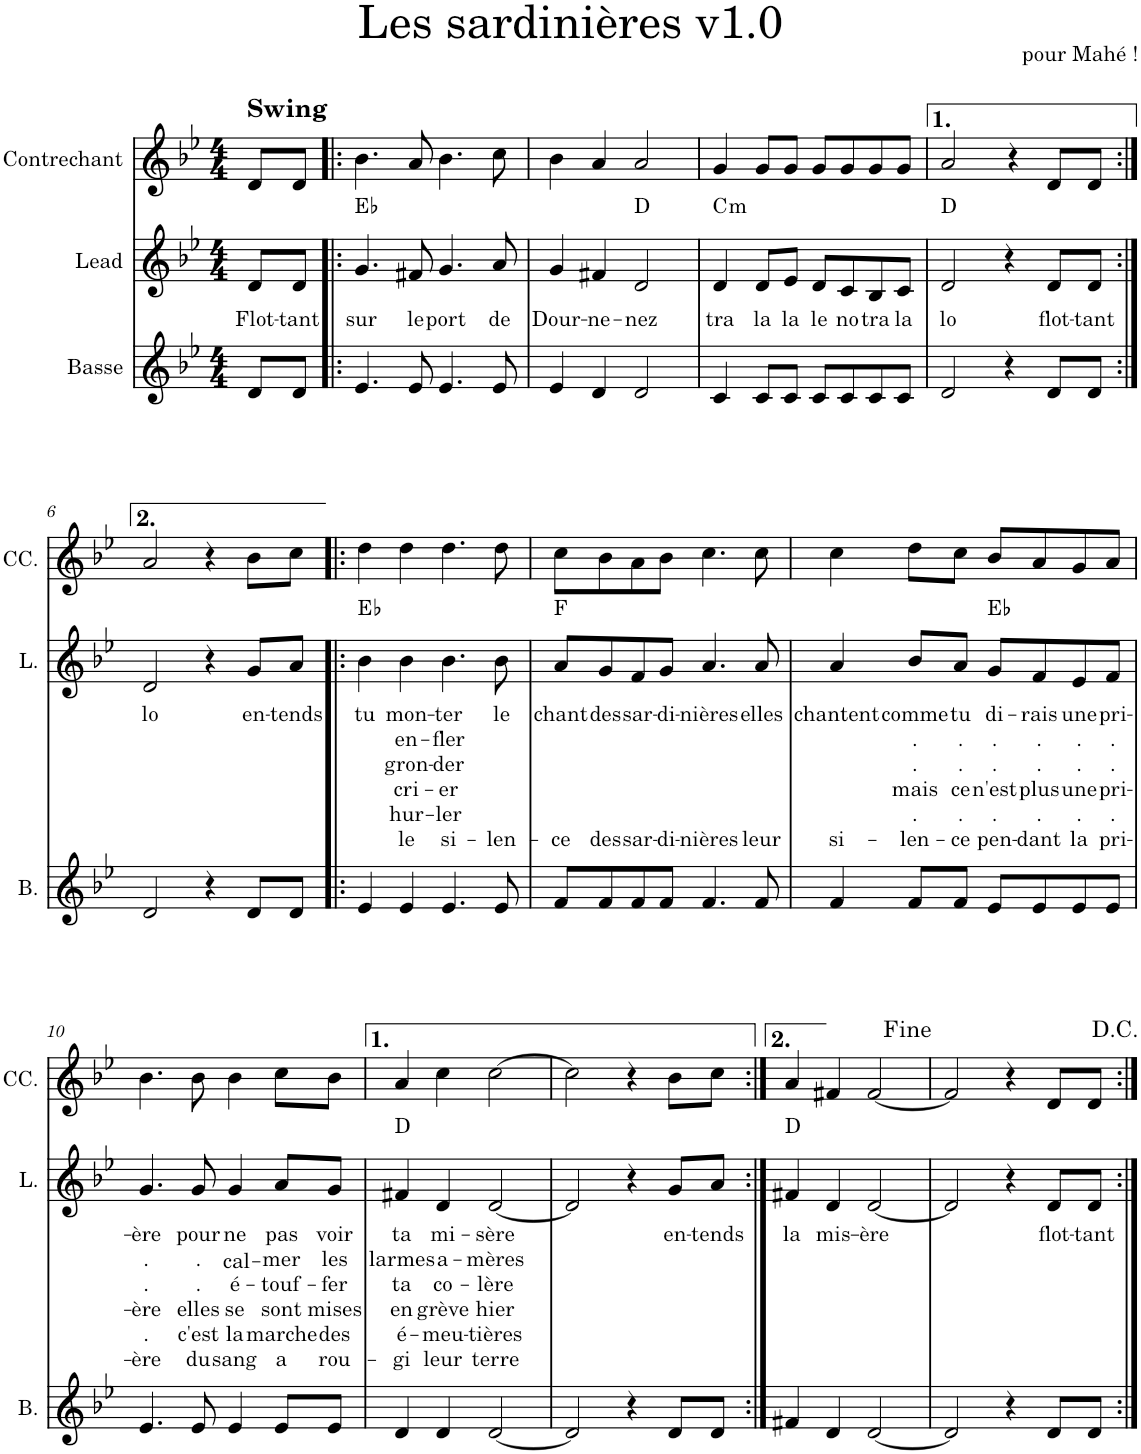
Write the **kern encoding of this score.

**kern	**kern	**text	**text	**text	**text	**text	**text	**harte	**kern
*part3	*part2	*part2	*part2	*part2	*part2	*part2	*part2	*part2	*part1
*staff3	*staff2	*staff2	*staff2	*staff2	*staff2	*staff2	*staff2	*	*staff1
*I"Basse	*I"Lead	*	*	*	*	*	*	*	*I"Contrechant
*I'B.	*I'L.	*	*	*	*	*	*	*	*I'CC.
*clefG2	*clefG2	*	*	*	*	*	*	*	*clefG2
*k[b-e-]	*k[b-e-]	*	*	*	*	*	*	*	*k[b-e-]
*M4/4	*M4/4	*	*	*	*	*	*	*	*M4/4
=1	=1	=1	=1	=1	=1	=1	=1	=1	=1
!	!	!	!	!	!	!	!	!	!LO:TX:a:B:t=Swing
!	!	!LO:LY:b	!	!	!	!	!	!	!
8d/L	8d/L	Flot-	.	.	.	.	.	.	8d/L
!	!	!LO:LY:b	!	!	!	!	!	!	!
8d/J	8d/J	-tant	.	.	.	.	.	.	8d/J
=2!|:	=2!|:	=2!|:	=2!|:	=2!|:	=2!|:	=2!|:	=2!|:	=2!|:	=2!|:
!	!	!LO:LY:b	!	!	!	!	!	!	!
4.e-/	4.g/	sur	.	.	.	.	.	Eb:maj	4.b-\
!	!	!LO:LY:b	!	!	!	!	!	!	!
8e-/	8f#X/	le	.	.	.	.	.	.	8a/
!	!	!LO:LY:b	!	!	!	!	!	!	!
4.e-/	4.g/	port	.	.	.	.	.	.	4.b-\
!	!	!LO:LY:b	!	!	!	!	!	!	!
8e-/	8a/	de	.	.	.	.	.	.	8cc\
=3	=3	=3	=3	=3	=3	=3	=3	=3	=3
!	!	!LO:LY:b	!	!	!	!	!	!	!
4e-/	4g/	Dour-	.	.	.	.	.	.	4b-\
!	!	!LO:LY:b	!	!	!	!	!	!	!
4d/	4f#X/	-ne-	.	.	.	.	.	.	4a/
!	!	!LO:LY:b	!	!	!	!	!	!	!
2d/	2d/	-nez	.	.	.	.	.	D:maj	2a/
=4	=4	=4	=4	=4	=4	=4	=4	=4	=4
!	!	!LO:LY:b	!	!	!	!	!	!LO:H:kt=m	!
4c/	4d/	tra	.	.	.	.	.	C:min	4g/
!	!	!LO:LY:b	!	!	!	!	!	!	!
8c/L	8d/L	la	.	.	.	.	.	.	8g/L
!	!	!LO:LY:b	!	!	!	!	!	!	!
8c/J	8e-/J	la	.	.	.	.	.	.	8g/J
!	!	!LO:LY:b	!	!	!	!	!	!	!
8c/L	8d/L	le	.	.	.	.	.	.	8g/L
!	!	!LO:LY:b	!	!	!	!	!	!	!
8c/	8c/	no	.	.	.	.	.	.	8g/
!	!	!LO:LY:b	!	!	!	!	!	!	!
8c/	8B-/	tra	.	.	.	.	.	.	8g/
!	!	!LO:LY:b	!	!	!	!	!	!	!
8c/J	8c/J	la	.	.	.	.	.	.	8g/J
=5	=5	=5	=5	=5	=5	=5	=5	=5	=5
!	!	!LO:LY:b	!	!	!	!	!	!	!
2d/	2d/	lo	.	.	.	.	.	D:maj	2a/
4r	4r	.	.	.	.	.	.	.	4r
!	!	!LO:LY:b	!	!	!	!	!	!	!
8d/L	8d/L	flot-	.	.	.	.	.	.	8d/L
!	!	!LO:LY:b	!	!	!	!	!	!	!
8d/J	8d/J	-tant	.	.	.	.	.	.	8d/J
!!LO:LB:g=z
=6:|!	=6:|!	=6:|!	=6:|!	=6:|!	=6:|!	=6:|!	=6:|!	=6:|!	=6:|!
!	!	!LO:LY:b	!	!	!	!	!	!	!
2d/	2d/	lo	.	.	.	.	.	.	2a/
4r	4r	.	.	.	.	.	.	.	4r
!	!	!LO:LY:b	!	!	!	!	!	!	!
8d/L	8g/L	en-	.	.	.	.	.	.	8b-\L
!	!	!LO:LY:b	!	!	!	!	!	!	!
8d/J	8a/J	-tends	.	.	.	.	.	.	8cc\J
=7!|:	=7!|:	=7!|:	=7!|:	=7!|:	=7!|:	=7!|:	=7!|:	=7!|:	=7!|:
!	!	!LO:LY:b	!	!	!	!	!	!	!
4e-/	4b-\	tu	.	.	.	.	.	Eb:maj	4dd\
!	!	!LO:LY:b	!LO:LY:b	!LO:LY:b	!LO:LY:b	!LO:LY:b	!LO:LY:b	!	!
4e-/	4b-\	mon-	en-	gron-	cri-	hur-	le	.	4dd\
!	!	!LO:LY:b	!LO:LY:b	!LO:LY:b	!LO:LY:b	!LO:LY:b	!LO:LY:b	!	!
4.e-/	4.b-\	-ter	-fler	-der	-er	-ler	si-	.	4.dd\
!	!	!LO:LY:b	!	!	!	!	!LO:LY:b	!	!
8e-/	8b-\	le	.	.	.	.	-len-	.	8dd\
=8	=8	=8	=8	=8	=8	=8	=8	=8	=8
!	!	!LO:LY:b	!	!	!	!	!LO:LY:b	!	!
8f/L	8a/L	chant	.	.	.	.	-ce	F:maj	8cc\L
!	!	!LO:LY:b	!	!	!	!	!LO:LY:b	!	!
8f/	8g/	des	.	.	.	.	des	.	8b-\
!	!	!LO:LY:b	!	!	!	!	!LO:LY:b	!	!
8f/	8f/	sar-	.	.	.	.	sar-	.	8a\
!	!	!LO:LY:b	!	!	!	!	!LO:LY:b	!	!
8f/J	8g/J	-di-	.	.	.	.	-di-	.	8b-\J
!	!	!LO:LY:b	!	!	!	!	!LO:LY:b	!	!
4.f/	4.a/	-nières	.	.	.	.	-nières	.	4.cc\
!	!	!LO:LY:b	!	!	!	!	!LO:LY:b	!	!
8f/	8a/	elles	.	.	.	.	leur	.	8cc\
=9	=9	=9	=9	=9	=9	=9	=9	=9	=9
!	!	!LO:LY:b	!	!	!	!	!LO:LY:b	!	!
4f/	4a/	chantent	.	.	.	.	si-	.	4cc\
!	!	!LO:LY:b	!LO:LY:b	!LO:LY:b	!LO:LY:b	!LO:LY:b	!LO:LY:b	!	!
8f/L	8b-/L	comme	.	.	mais	.	-len-	.	8dd\L
!	!	!LO:LY:b	!LO:LY:b	!LO:LY:b	!LO:LY:b	!LO:LY:b	!LO:LY:b	!	!
8f/J	8a/J	tu	.	.	ce	.	-ce	.	8cc\J
!	!	!LO:LY:b	!LO:LY:b	!LO:LY:b	!LO:LY:b	!LO:LY:b	!LO:LY:b	!	!
8e-/L	8g/L	di-	.	.	n'est	.	pen-	Eb:maj	8b-/L
!	!	!LO:LY:b	!LO:LY:b	!LO:LY:b	!LO:LY:b	!LO:LY:b	!LO:LY:b	!	!
8e-/	8f/	-rais	.	.	plus	.	-dant	.	8a/
!	!	!LO:LY:b	!LO:LY:b	!LO:LY:b	!LO:LY:b	!LO:LY:b	!LO:LY:b	!	!
8e-/	8e-/	une	.	.	une	.	la	.	8g/
!	!	!LO:LY:b	!LO:LY:b	!LO:LY:b	!LO:LY:b	!LO:LY:b	!LO:LY:b	!	!
8e-/J	8f/J	pri-	.	.	pri-	.	pri-	.	8a/J
!!LO:LB:g=z
=10	=10	=10	=10	=10	=10	=10	=10	=10	=10
!	!	!LO:LY:b	!LO:LY:b	!LO:LY:b	!LO:LY:b	!LO:LY:b	!LO:LY:b	!	!
4.e-/	4.g/	-ère	.	.	-ère	.	-ère	.	4.b-\
!	!	!LO:LY:b	!LO:LY:b	!LO:LY:b	!LO:LY:b	!LO:LY:b	!LO:LY:b	!	!
8e-/	8g/	pour	.	.	elles	c'est	du	.	8b-\
!	!	!LO:LY:b	!LO:LY:b	!LO:LY:b	!LO:LY:b	!LO:LY:b	!LO:LY:b	!	!
4e-/	4g/	ne	cal-	é-	se	la	sang	.	4b-\
!	!	!LO:LY:b	!LO:LY:b	!LO:LY:b	!LO:LY:b	!LO:LY:b	!LO:LY:b	!	!
8e-/L	8a/L	pas	-mer	-touf-	sont	marche	a	.	8cc\L
!	!	!LO:LY:b	!LO:LY:b	!LO:LY:b	!LO:LY:b	!LO:LY:b	!LO:LY:b	!	!
8e-/J	8g/J	voir	les	-fer	mises	des	rou-	.	8b-\J
=11	=11	=11	=11	=11	=11	=11	=11	=11	=11
!	!	!LO:LY:b	!LO:LY:b	!LO:LY:b	!LO:LY:b	!LO:LY:b	!LO:LY:b	!	!
4d/	4f#X/	ta	larmes	ta	en	é-	-gi	D:maj	4a/
!	!	!LO:LY:b	!LO:LY:b	!LO:LY:b	!LO:LY:b	!LO:LY:b	!LO:LY:b	!	!
4d/	4d/	mi-	a-	co-	grève	-meu-	leur	.	4cc\
!	!	!LO:LY:b	!LO:LY:b	!LO:LY:b	!LO:LY:b	!LO:LY:b	!LO:LY:b	!	!
[2d/	[2d/	-sère	-mères	-lère	hier	-tières	terre	.	[2cc\
=12	=12	=12	=12	=12	=12	=12	=12	=12	=12
2d/]	2d/]	.	.	.	.	.	.	.	2cc\]
4r	4r	.	.	.	.	.	.	.	4r
!	!	!LO:LY:b	!	!	!	!	!	!	!
8d/L	8g/L	en-	.	.	.	.	.	.	8b-\L
!	!	!LO:LY:b	!	!	!	!	!	!	!
8d/J	8a/J	-tends	.	.	.	.	.	.	8cc\J
=13:|!	=13:|!	=13:|!	=13:|!	=13:|!	=13:|!	=13:|!	=13:|!	=13:|!	=13:|!
!	!	!LO:LY:b	!	!	!	!	!	!	!
4f#X/	4f#X/	la	.	.	.	.	.	D:maj	4a/
!	!	!LO:LY:b	!	!	!	!	!	!	!
4d/	4d/	mis-	.	.	.	.	.	.	4f#X/
!	!	!LO:LY:b	!	!	!	!	!	!	!
[2d/	[2d/	-ère	.	.	.	.	.	.	[2f#/
=14	=14	=14	=14	=14	=14	=14	=14	=14	=14
2d/]	2d/]	.	.	.	.	.	.	.	2f#/]
4r	4r	.	.	.	.	.	.	.	4r
!	!	!LO:LY:b	!	!	!	!	!	!	!
8d/L	8d/L	flot-	.	.	.	.	.	.	8d/L
!	!	!LO:LY:b	!	!	!	!	!	!	!
8d/J	8d/J	-tant	.	.	.	.	.	.	8d/J
=:|!	=:|!	=:|!	=:|!	=:|!	=:|!	=:|!	=:|!	=:|!	=:|!
*-	*-	*-	*-	*-	*-	*-	*-	*-	*-
